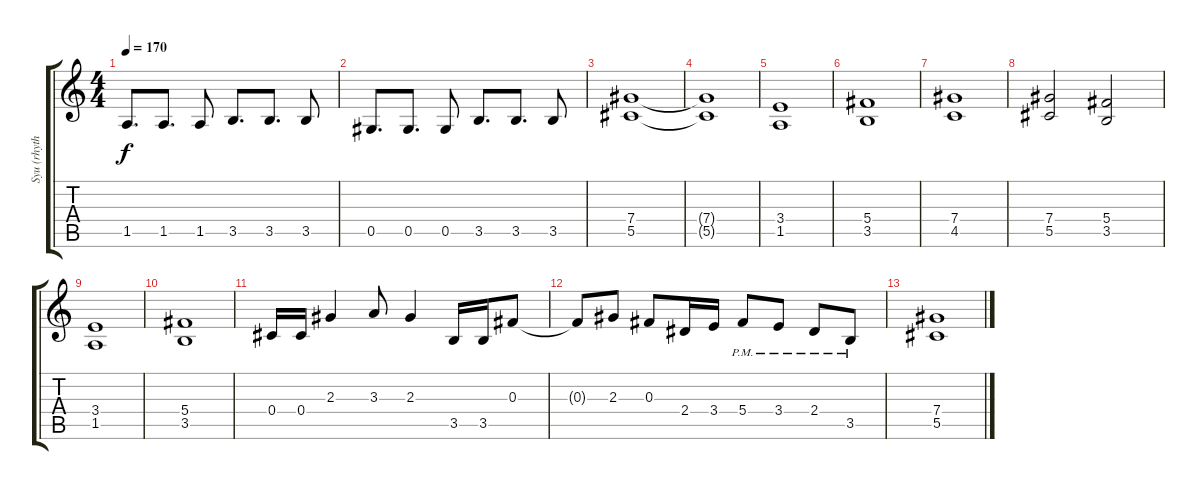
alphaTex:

\track ("Syu (rhythm)" "Syu (rhyth") {instrument overdrivenguitar}
\staff {score tabs}
\tuning (Eb4 Bb3 Gb3 Db3 Ab2 Eb2) {hide}
\ts (4 4)
\tempo 170
\clef g2
\ks c
1.5.8{d dy f} 1.5.8{d} 1.5.8 3.5.8{d} 3.5.8{d} 3.5.8 |
0.5.8{d} 0.5.8{d} 0.5.8 3.5.8{d} 3.5.8{d} 3.5.8 |
(7.4 5.5).1 |
(7.4{t} 5.5{t}).1 |
(3.4 1.5).1 |
(5.4 3.5).1 |
(7.4 4.5).1 |
(7.4 5.5).2 (5.4 3.5).2 |
(3.4 1.5).1 |
(5.4 3.5).1 |
0.4.16 0.4.16 2.3.4 3.3.8 2.3.4 3.5.16 3.5.16 0.3.8 |
0.3{t}.8 2.3.8 0.3.8 2.4.16 3.4.16 5.4{pm}.8 3.4{pm}.8 2.4{pm}.8 3.5{pm}.8 |
(7.4 5.5).1
